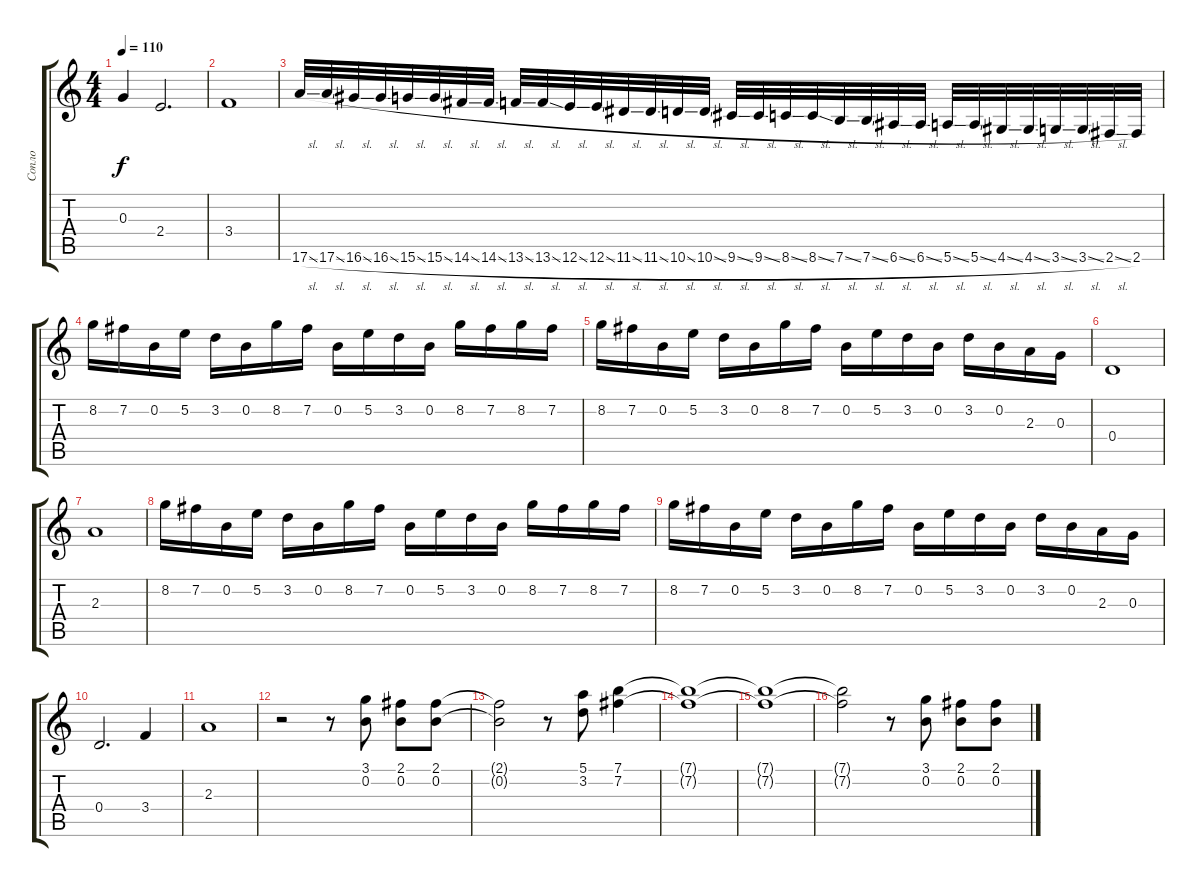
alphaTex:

\track ("Сопло" "Сопло") {instrument distortionguitar}
\staff {score tabs}
\tuning (E4 B3 G3 D3 A2 E2) {hide}
\ts (4 4)
\tempo 110
\clef g2
\ks c
0.3{t}.4{dy f} 2.4.2{d} |
3.4.1 |
17.6{sl}.32 17.6{sl}.32 16.6{sl}.32 16.6{sl}.32 15.6{sl}.32 15.6{sl}.32 14.6{sl}.32 14.6{sl}.32 13.6{sl}.32 13.6{sl}.32 12.6{sl}.32 12.6{sl}.32 11.6{sl}.32 11.6{sl}.32 10.6{sl}.32 10.6{sl}.32 9.6{sl}.32 9.6{sl}.32 8.6{sl}.32 8.6{sl}.32 7.6{sl}.32 7.6{sl}.32 6.6{sl}.32 6.6{sl}.32 5.6{sl}.32 5.6{sl}.32 4.6{sl}.32 4.6{sl}.32 3.6{sl}.32 3.6{sl}.32 2.6{sl}.32 2.6.32 |
8.2.16 7.2.16 0.2.16 5.2.16 3.2.16 0.2.16 8.2.16 7.2.16 0.2.16 5.2.16 3.2.16 0.2.16 8.2.16 7.2.16 8.2.16 7.2.16 |
8.2.16 7.2.16 0.2.16 5.2.16 3.2.16 0.2.16 8.2.16 7.2.16 0.2.16 5.2.16 3.2.16 0.2.16 3.2.16 0.2.16 2.3.16 0.3.16 |
0.4.1 |
2.3.1 |
8.2.16 7.2.16 0.2.16 5.2.16 3.2.16 0.2.16 8.2.16 7.2.16 0.2.16 5.2.16 3.2.16 0.2.16 8.2.16 7.2.16 8.2.16 7.2.16 |
8.2.16 7.2.16 0.2.16 5.2.16 3.2.16 0.2.16 8.2.16 7.2.16 0.2.16 5.2.16 3.2.16 0.2.16 3.2.16 0.2.16 2.3.16 0.3.16 |
0.4.2{d} 3.4.4 |
2.3.1 |
r.2 r.8 (3.1 0.2).8 (2.1 0.2).8 (2.1 0.2).8 |
(2.1{t} 0.2{t}).2 r.8 (5.1 3.2).8 (7.1 7.2).4 |
(7.1{t} 7.2{t}).1 |
(7.1{t} 7.2{t}).1 |
(7.1{t} 7.2{t}).2 r.8 (3.1 0.2).8 (2.1 0.2).8 (2.1 0.2).8
